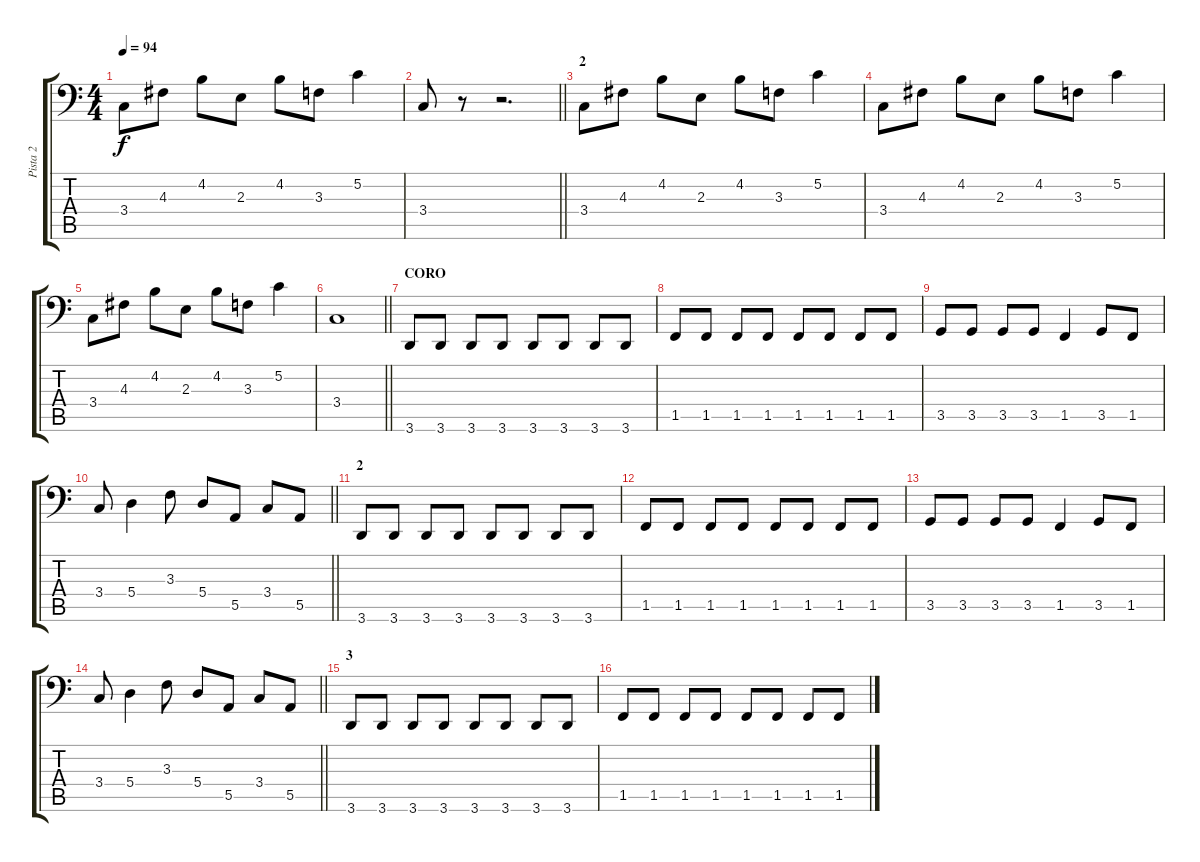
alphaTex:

\track ("Pista 2" "Pista 2") {instrument electricbassfinger}
\staff {score tabs}
\tuning (C3 G2 D2 A1 E1 B0) {hide}
\ts (4 4)
\tempo 94
\clef f4
\ks c
3.4.8{dy f} 4.3.8 4.2.8 2.3.8 4.2.8 3.3.8 5.2.4 |
\barLineRight lightlight
3.4.8 r.8 r.2{d} |
\section ("" "2")
3.4.8 4.3.8 4.2.8 2.3.8 4.2.8 3.3.8 5.2.4 |
3.4.8 4.3.8 4.2.8 2.3.8 4.2.8 3.3.8 5.2.4 |
3.4.8 4.3.8 4.2.8 2.3.8 4.2.8 3.3.8 5.2.4 |
\barLineRight lightlight
3.4.1 |
\section ("" "CORO")
3.6.8 3.6.8 3.6.8 3.6.8 3.6.8 3.6.8 3.6.8 3.6.8 |
1.5.8 1.5.8 1.5.8 1.5.8 1.5.8 1.5.8 1.5.8 1.5.8 |
3.5.8 3.5.8 3.5.8 3.5.8 1.5.4 3.5.8 1.5.8 |
\barLineRight lightlight
3.4.8 5.4.4 3.3.8 5.4.8 5.5.8 3.4.8 5.5.8 |
\section ("" "2")
3.6.8 3.6.8 3.6.8 3.6.8 3.6.8 3.6.8 3.6.8 3.6.8 |
1.5.8 1.5.8 1.5.8 1.5.8 1.5.8 1.5.8 1.5.8 1.5.8 |
3.5.8 3.5.8 3.5.8 3.5.8 1.5.4 3.5.8 1.5.8 |
\barLineRight lightlight
3.4.8 5.4.4 3.3.8 5.4.8 5.5.8 3.4.8 5.5.8 |
\section ("" "3")
3.6.8 3.6.8 3.6.8 3.6.8 3.6.8 3.6.8 3.6.8 3.6.8 |
1.5.8 1.5.8 1.5.8 1.5.8 1.5.8 1.5.8 1.5.8 1.5.8
